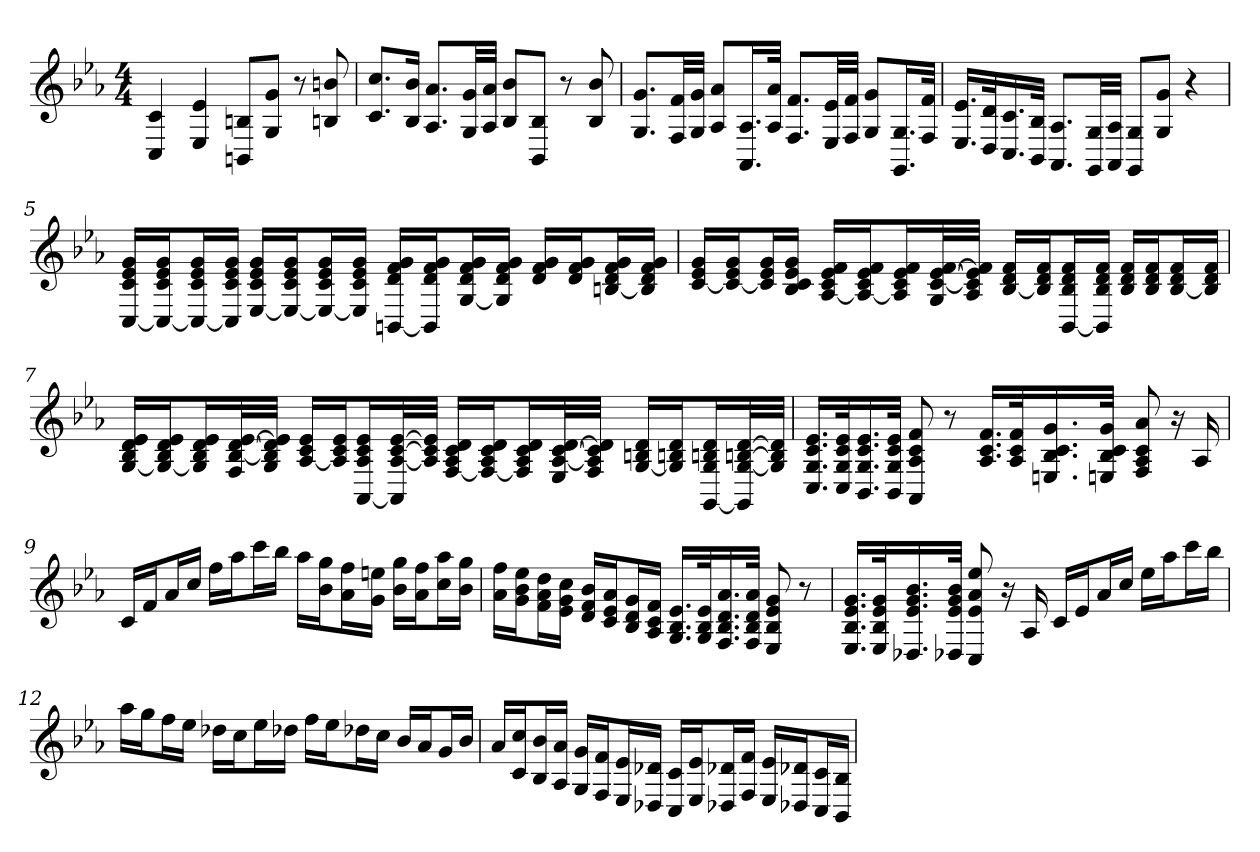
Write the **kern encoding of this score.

**kern
*part1
*staff1
*clefG2
*k[b-e-a-]
*M4/4
=1
4C 4c
4E- 4e-
8BBn 8BnL
8G 8gJ
8r
8Bn 8bn
=2
8.c 8.ccL
16B- 16b-Jk
8.A- 8.a-L
32G 32gLL
32A- 32a-JJJ
8B- 8b-L
8BB- 8B-J
8r
8B- 8b-
=3
8.G 8.gL
32F 32fLL
32G 32gJJJ
8A- 8a-L
16.AA- 16.A-L
32A- 32a-JJk
8.F 8.fL
32E- 32e-LL
32F 32fJJJ
8G 8gL
16.GG 16.GL
32F 32fJJk
=4
16.E- 16.e-LL
32D 32dK
16.C 16.c
32BB- 32B-JJk
8.AA- 8.A-L
32GG 32GLL
32AA- 32A-JJJ
8GG 8GL
8G 8gJ
4r
=5
[16C 16c 16e- 16gLL
16C_ 16c 16e- 16gJ
16C_ 16c 16e- 16gL
16C] 16c 16e- 16gJJ
[16E- 16c 16e- 16gLL
16E-_ 16c 16e- 16gJ
16E-_ 16c 16e- 16gL
16E-] 16c 16e- 16gJJ
[16BBn 16d 16f 16gLL
16BB] 16d 16f 16gJ
[16G 16d 16f 16gL
16G] 16d 16f 16gJJ
16d 16f 16gLL
16d 16f 16gJ
[16Bn 16d 16f 16gL
16B] 16d 16f 16gJJ
=6
[16c 16e- 16gLL
16c_ 16e- 16gJ
16c] 16e- 16gL
16B- 16c 16e- 16gJJ
[16A- 16c 16e- 16fLL
16A-_ 16c 16e- 16fJ
16A-] 16c 16e- 16fL
32G [32c [32e- [32fL
32A- 32c] 32e-] 32f]JJJ
[16B- 16d 16fLL
16B-] 16d 16fJ
[16BB- 16B- 16d 16fL
16BB-] 16B- 16d 16fJJ
16B- 16d 16fLL
16B- 16d 16fJ
[16B- 16d 16fL
16B-] 16d 16fJJ
=7
[16G 16B- 16d 16e-LL
16G_ 16B- 16d 16e-J
16G] 16B- 16d 16e-L
32F [32B- [32d [32e-L
32G 32B-] 32d] 32e-]JJJ
[16A- 16c 16e-LL
16A-] 16c 16e-J
[16AA- 16A- 16c 16e-L
32AA-] [32A- [32c [32e-L
32A-] 32c] 32e-]JJJ
[16F 16A- 16c 16dLL
16F_ 16A- 16c 16dJ
16F] 16A- 16c 16dL
32E- [32A- [32c [32dL
32F 32A-] 32c] 32d]JJJ
[16G 16Bn 16dLL
16G] 16Bn 16dJ
[16GG 16G 16Bn 16dL
32GG] [32G [32Bn [32dL
32G] 32B] 32d]JJJ
=8
16.C 16.G 16.c 16.e-LL
32C 32G 32c 32e-K
16.BB- 16.G 16.c 16.e-
32BB- 32G 32c 32e-JJk
8AA- 8A- 8c 8f
8r
16.A- 16.c 16.fLL
32A- 32c 32fK
16.En 16.B- 16.c 16.g
32En 32B- 32c 32gJJk
8F 8A- 8c 8a-
16r
16A-
=9
16cLL
16fJ
16a-L
16ccJJ
16ffLL
16aa-J
16cccL
16bb-JJ
16aa-LL
16b- 16ggJ
16a- 16ffL
16g 16eenJJ
16b- 16ggLL
16a- 16ffJ
16cc 16aa-L
16b- 16ggJJ
=10
16a- 16ffLL
16g 16b- 16ee-J
16f 16a- 16ddL
16e- 16g 16ccJJ
16d 16f 16b-LL
16c 16e- 16a-J
16B- 16d 16gL
16A- 16c 16fJJ
16.G 16.B- 16.e-LL
32G 32B- 32e-K
16.F 16.B- 16.d 16.a-
32F 32B- 32d 32a-JJk
8E- 8B- 8e- 8g
8r
=11
16.E- 16.B- 16.e- 16.gLL
32E- 32B- 32e- 32gK
16.D-X 16.e- 16.g 16.b-
32D-X 32e- 32g 32b-JJk
8C 8e- 8a- 8ee-
16r
16A-
16cLL
16e-J
16a-L
16ccJJ
16ee-LL
16aa-J
16cccL
16bb-JJ
=12
16aa-LL
16ggJ
16ffL
16ee-JJ
16dd-XLL
16ccJ
16ee-L
16dd-XJJ
16ffLL
16ee-J
16dd-XL
16ccJJ
16b-LL
16a-J
16gL
16b-JJ
=13
16a-LL
16c 16ccJ
16B- 16b-L
16A- 16a-JJ
16G 16gLL
16F 16fJ
16E- 16e-L
16D-X 16d-XJJ
16C 16cLL
16E- 16e-J
16D-X 16d-XL
16F 16fJJ
16E- 16e-LL
16D-X 16d-XJ
16C 16cL
16BB- 16B-JJ
=
*-
